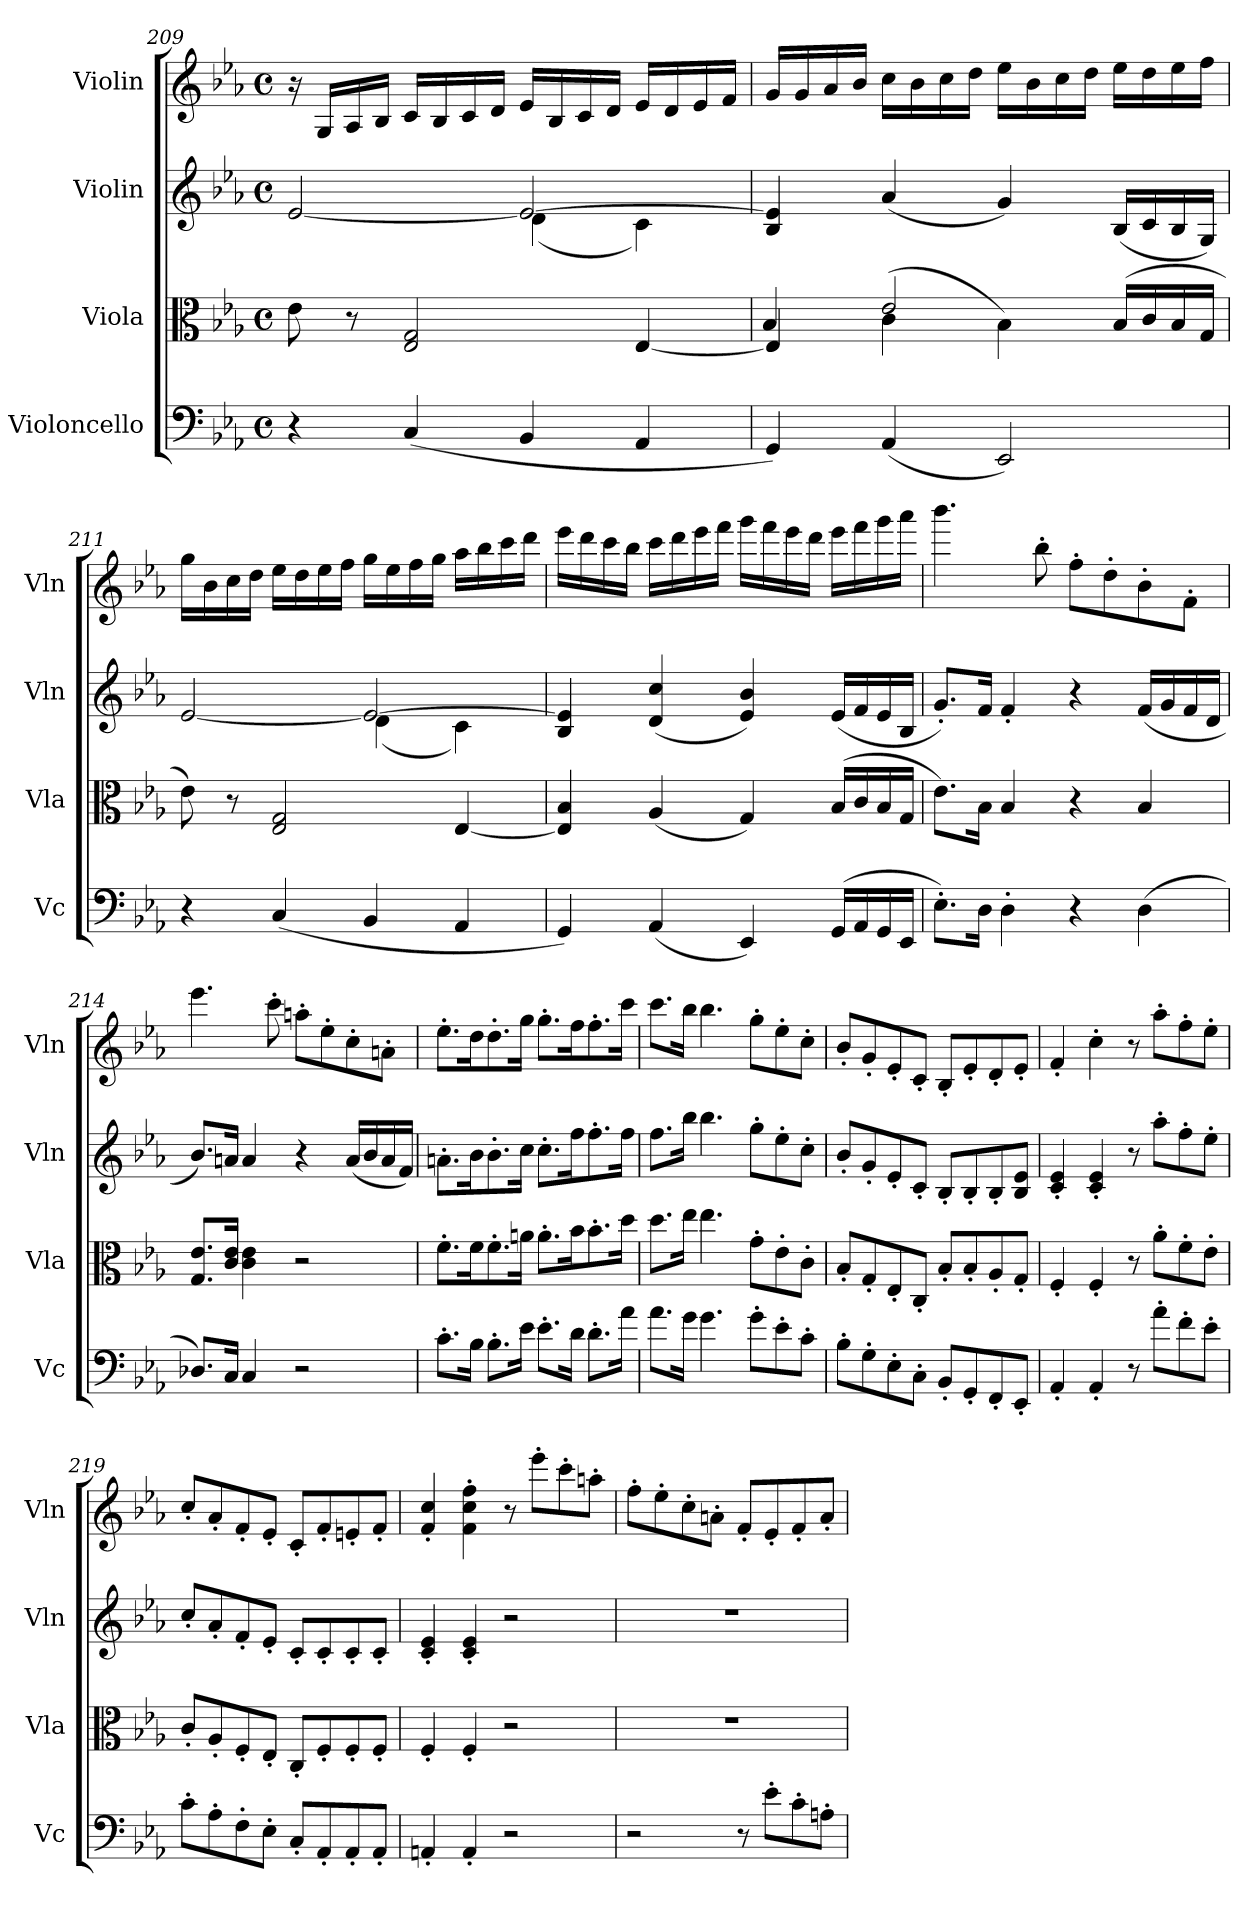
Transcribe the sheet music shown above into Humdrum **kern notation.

**kern	**kern	**kern	**kern
*part4	*part3	*part2	*part1
*staff4	*staff3	*staff2	*staff1
*I"Violoncello	*I"Viola	*I"Violin	*I"Violin
*I'Vc	*I'Vla	*I'Vln	*I'Vln
*clefF4	*clefC3	*clefG2	*clefG2
*k[b-e-a-]	*k[b-e-a-]	*k[b-e-a-]	*k[b-e-a-]
*M4/4	*M4/4	*M4/4	*M4/4
*met(c)	*met(c)	*met(c)	*met(c)
=209	=209	=209	=209
*	*	*^	*
4r	8e-\	[2e-/	2rcyy	16r
.	.	.	.	16G/LL
.	8r	.	.	16A-/
.	.	.	.	16B-/JJ
(4C/	2E-/ 2G/	.	.	16c/LL
.	.	.	.	16B-/
.	.	.	.	16c/
.	.	.	.	16d/JJ
4BB-/	.	2e-/_	(4d\	16e-/LL
.	.	.	.	16B-/
.	.	.	.	16c/
.	.	.	.	16d/JJ
4AA-/	[4E-/	.	4c\)	16e-/LL
.	.	.	.	16d/
.	.	.	.	16e-/
.	.	.	.	16f/JJ
*	*	*v	*v	*
!!LO:LB:g=z
=210	=210	=210	=210
*	*^	*	*
4GG/)	4E-/]	4B-/	4B-/ 4e-/]	16g/LL
.	.	.	.	16g/
.	.	.	.	16a-/
.	.	.	.	16b-/JJ
(4AA-/	(4c\	2e-/	(4a-/	16cc\LL
.	.	.	.	16b-\
.	.	.	.	16cc\
.	.	.	.	16dd\JJ
2EE-/)	4B-\)	.	4g/)	16ee-\LL
.	.	.	.	16b-\
.	.	.	.	16cc\
.	.	.	.	16dd\JJ
.	(16B-/LL	4rddyy	(16B-/LL	16ee-\LL
.	16c/	.	16c/	16dd\
.	16B-/	.	16B-/	16ee-\
.	16G/JJ	.	16G/JJ)	16ff\JJ
*	*v	*v	*	*
=211	=211	=211	=211
*	*	*^	*
4r	8e-\)	[2e-/	4rcyy	16gg\LL
.	.	.	.	16b-\
.	8r	.	.	16cc\
.	.	.	.	16dd\JJ
(4C/	2E-/ 2G/	.	4rgyy	16ee-\LL
.	.	.	.	16dd\
.	.	.	.	16ee-\
.	.	.	.	16ff\JJ
4BB-/	.	2e-/_	(4d\	16gg\LL
.	.	.	.	16ee-\
.	.	.	.	16ff\
.	.	.	.	16gg\JJ
4AA-/	[4E-/	.	4c\)	16aa-\LL
.	.	.	.	16bb-\
.	.	.	.	16ccc\
.	.	.	.	16ddd\JJ
*	*	*v	*v	*
=212	=212	=212	=212
4GG/)	4E-/] 4B-/	4B-/ 4e-/]	16eee-\LL
.	.	.	16ddd\
.	.	.	16ccc\
.	.	.	16bb-\JJ
(4AA-/	(4A-/	(4d/ 4cc/	16ccc\LL
.	.	.	16ddd\
.	.	.	16eee-\
.	.	.	16fff\JJ
4EE-/)	4G/)	4e-/ 4b-/)	16ggg\LL
.	.	.	16fff\
.	.	.	16eee-\
.	.	.	16ddd\JJ
(16GG/LL	(16B-/LL	(16e-/LL	16eee-\LL
16AA-/	16c/	16f/	16fff\
16GG/	16B-/	16e-/	16ggg\
16EE-/JJ	16G/JJ	16B-/JJ	16aaa-\JJ
=213	=213	=213	=213
8.E-'\L)	8.e-\L)	8.g'/L)	4.bbb-\
16D\Jk	16B-\Jk	16f/Jk	.
4D'\	4B-/	4f'/	.
.	.	.	8bb-'\
4r	4r	4r	8ff'\L
.	.	.	8dd'\
(4D\	4B-/	(16f/LL	8b-'\
.	.	16g/	.
.	.	16f/	8f'\J
.	.	16d/JJ	.
!!LO:LB:g=z
=214	=214	=214	=214
8.D-X/L)	8.G/ 8.e-/L	8.b-/L)	4.eee-\
16C/Jk	16c/ 16e-/Jk	16an/Jk	.
4C/	4c\ 4e-\	4a/	.
.	.	.	8ccc'\
2r	2r	4r	8aan'\L
.	.	.	8ee-'\
.	.	(16a/LL	8cc'\
.	.	16b-/	.
.	.	16a/	8an'\J
.	.	16f/JJ)	.
=215	=215	=215	=215
8.c'\L	8.f'\L	8.an'\L	8.ee-'\L
16B-\Jk	16f\K	16b-\K	16dd\K
8.B-'\L	8.f'\	8.b-'\	8.dd'\
16e-\Jk	16an\Jk	16cc\Jk	16gg\Jk
8.e-'\L	8.a'\L	8.cc'\L	8.gg'\L
16d\Jk	16b-\K	16ff\K	16ff\K
8.d'\L	8.b-'\	8.ff'\	8.ff'\
16a-\Jk	16dd\Jk	16ff\Jk	16ccc\Jk
=216	=216	=216	=216
8.a-\L	8.dd\L	8.ff\L	8.ccc\L
16g\Jk	16ee-\Jk	16bb-\Jk	16bb-\Jk
4.g\	4.ee-\	4.bb-\	4.bb-\
8g'\L	8g'\L	8gg'\L	8gg'\L
8e-'\	8e-'\	8ee-'\	8ee-'\
8c'\J	8c'\J	8cc'\J	8cc'\J
=217	=217	=217	=217
8B-'\L	8B-'/L	8b-'/L	8b-'/L
8G'\	8G'/	8g'/	8g'/
8E-'\	8E-'/	8e-'/	8e-'/
8C'\J	8C'/J	8c'/J	8c'/J
8BB-'/L	8B-'/L	8B-'/L	8B-'/L
8GG'/	8B-'/	8B-'/	8e-'/
8FF'/	8A-'/	8B-'/	8d'/
8EE-'/J	8G'/J	8B-/ 8e-/J	8e-'/J
=218	=218	=218	=218
4AA-'/	4F'/	4c/' 4e-/'	4f'/
4AA-'/	4F'/	4c/' 4e-/'	4cc'\
8r	8r	8r	8r
8a-'\L	8a-'\L	8aa-'\L	8aa-'\L
8f'\	8f'\	8ff'\	8ff'\
8e-'\J	8e-'\J	8ee-'\J	8ee-'\J
=219	=219	=219	=219
8c'\L	8c'/L	8cc'/L	8cc'/L
8A-'\	8A-'/	8a-'/	8a-'/
8F'\	8F'/	8f'/	8f'/
8E-'\J	8E-'/J	8e-'/J	8e-'/J
8C'/L	8C'/L	8c'/L	8c'/L
8AA-'/	8F'/	8c'/	8f'/
8AA-'/	8F'/	8c'/	8en'/
8AA-'/J	8F'/J	8c'/J	8f'/J
!!LO:LB:g=z
=220	=220	=220	=220
4AAn'/	4F'/	4c/' 4e-/'	4f/' 4cc/'
4AA'/	4F'/	4c/' 4e-/'	4f\' 4cc\' 4ff\'
2r	2r	2r	8r
.	.	.	8eee-'\L
.	.	.	8ccc'\
.	.	.	8aan'\J
=221	=221	=221	=221
2r	1r	1r	8ff'\L
.	.	.	8ee-'\
.	.	.	8cc'\
.	.	.	8an'\J
8r	.	.	8f'/L
8e-'\L	.	.	8e-'/
8c'\	.	.	8f'/
8An'\J	.	.	8a'/J
=	=	=	=
*-	*-	*-	*-
